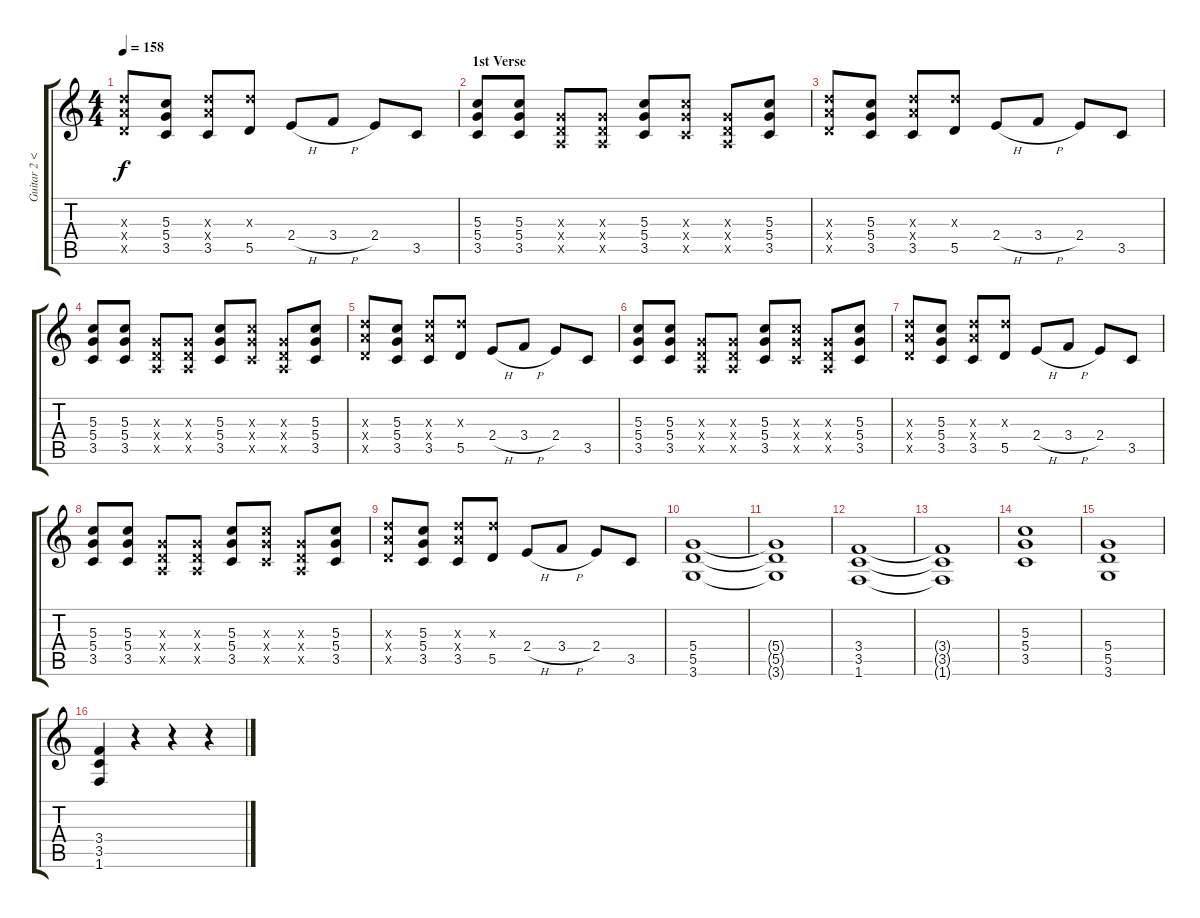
\track ("Guitar 2 <distorted>" "Guitar 2 <") {instrument overdrivenguitar}
\staff {score tabs}
\tuning (E4 B3 G3 D3 A2 E2) {hide}
\ts (4 4)
\tempo 158
\clef g2
\ks c
(7.3{x} 7.4{x} 5.5{x}).8{dy f} (5.3 5.4 3.5).8 (7.3{x} 7.4{x} 3.5).8 (7.3{x} 5.5).8 2.4{h}.8 3.4{h}.8 2.4.8 3.5.8 |
\section ("" "1st Verse")
(5.3 5.4 3.5).8 (5.3 5.4 3.5).8 (0.3{x} 0.4{x} 0.5{x}).8 (0.3{x} 0.4{x} 0.5{x}).8 (5.3 5.4 3.5).8 (5.3{x} 5.4{x} 3.5{x}).8 (0.3{x} 0.4{x} 0.5{x}).8 (5.3 5.4 3.5).8 |
(7.3{x} 7.4{x} 5.5{x}).8 (5.3 5.4 3.5).8 (7.3{x} 7.4{x} 3.5).8 (7.3{x} 5.5).8 2.4{h}.8 3.4{h}.8 2.4.8 3.5.8 |
(5.3 5.4 3.5).8 (5.3 5.4 3.5).8 (0.3{x} 0.4{x} 0.5{x}).8 (0.3{x} 0.4{x} 0.5{x}).8 (5.3 5.4 3.5).8 (5.3{x} 5.4{x} 3.5{x}).8 (0.3{x} 0.4{x} 0.5{x}).8 (5.3 5.4 3.5).8 |
(7.3{x} 7.4{x} 5.5{x}).8 (5.3 5.4 3.5).8 (7.3{x} 7.4{x} 3.5).8 (7.3{x} 5.5).8 2.4{h}.8 3.4{h}.8 2.4.8 3.5.8 |
(5.3 5.4 3.5).8 (5.3 5.4 3.5).8 (0.3{x} 0.4{x} 0.5{x}).8 (0.3{x} 0.4{x} 0.5{x}).8 (5.3 5.4 3.5).8 (5.3{x} 5.4{x} 3.5{x}).8 (0.3{x} 0.4{x} 0.5{x}).8 (5.3 5.4 3.5).8 |
(7.3{x} 7.4{x} 5.5{x}).8 (5.3 5.4 3.5).8 (7.3{x} 7.4{x} 3.5).8 (7.3{x} 5.5).8 2.4{h}.8 3.4{h}.8 2.4.8 3.5.8 |
(5.3 5.4 3.5).8 (5.3 5.4 3.5).8 (0.3{x} 0.4{x} 0.5{x}).8 (0.3{x} 0.4{x} 0.5{x}).8 (5.3 5.4 3.5).8 (5.3{x} 5.4{x} 3.5{x}).8 (0.3{x} 0.4{x} 0.5{x}).8 (5.3 5.4 3.5).8 |
(7.3{x} 7.4{x} 5.5{x}).8 (5.3 5.4 3.5).8 (7.3{x} 7.4{x} 3.5).8 (7.3{x} 5.5).8 2.4{h}.8 3.4{h}.8 2.4.8 3.5.8 |
\section ("" "")
(5.4 5.5 3.6).1 |
(5.4{t} 5.5{t} 3.6{t}).1 |
(3.4 3.5 1.6).1 |
(3.4{t} 3.5{t} 1.6{t}).1 |
(5.3 5.4 3.5).1 |
(5.4 5.5 3.6).1 |
(3.4 3.5 1.6).4 r.4 r.4 r.4
